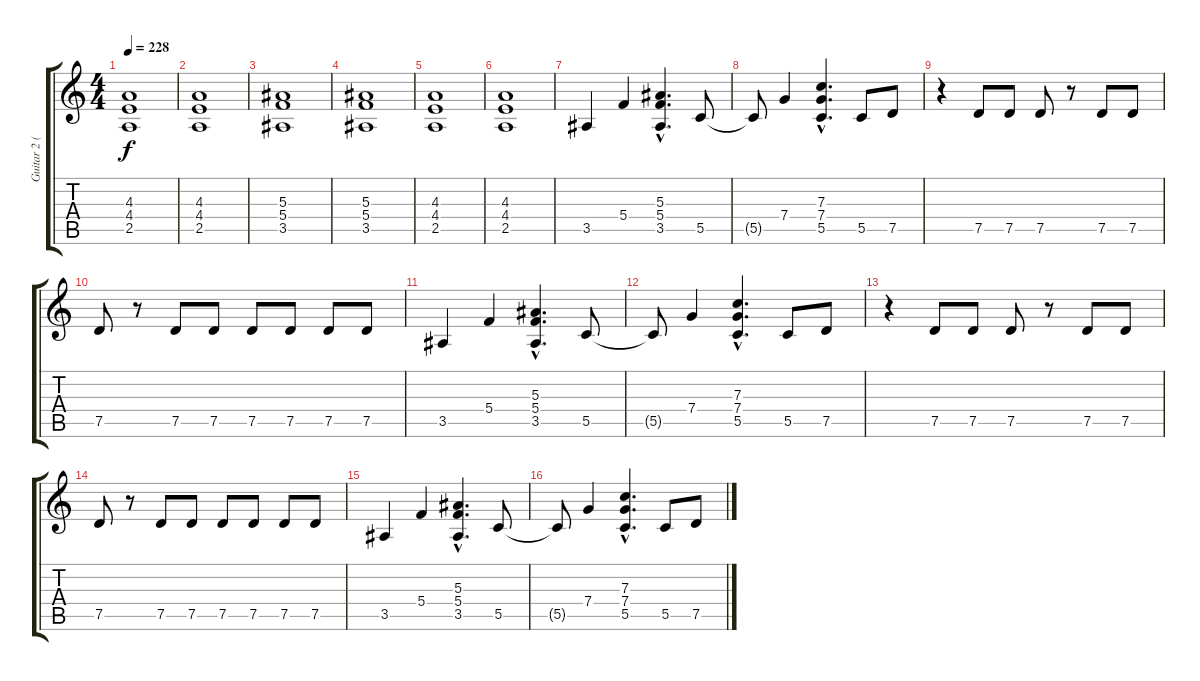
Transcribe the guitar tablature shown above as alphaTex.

\track ("Guitar 2 (Ale)" "Guitar 2 (") {instrument distortionguitar}
\staff {score tabs}
\tuning (D4 A3 F3 C3 G2 D2) {hide}
\ts (4 4)
\tempo 228
\clef g2
\ks c
(4.3 4.4 2.5).1{dy f} |
(4.3 4.4 2.5).1 |
(5.3 5.4 3.5).1 |
(5.3 5.4 3.5).1 |
(4.3 4.4 2.5).1 |
(4.3 4.4 2.5).1 |
3.5.4 5.4.4 (5.3{hac} 5.4{hac} 3.5{hac}).4{d} 5.5.8 |
5.5{t}.8 7.4.4 (7.3{hac} 7.4{hac} 5.5{hac}).4{d} 5.5.8 7.5.8 |
r.4 7.5.8 7.5.8 7.5.8 r.8 7.5.8 7.5.8 |
7.5.8 r.8 7.5.8 7.5.8 7.5.8 7.5.8 7.5.8 7.5.8 |
3.5.4 5.4.4 (5.3{hac} 5.4{hac} 3.5{hac}).4{d} 5.5.8 |
5.5{t}.8 7.4.4 (7.3{hac} 7.4{hac} 5.5{hac}).4{d} 5.5.8 7.5.8 |
r.4 7.5.8 7.5.8 7.5.8 r.8 7.5.8 7.5.8 |
7.5.8 r.8 7.5.8 7.5.8 7.5.8 7.5.8 7.5.8 7.5.8 |
3.5.4 5.4.4 (5.3{hac} 5.4{hac} 3.5{hac}).4{d} 5.5.8 |
5.5{t}.8 7.4.4 (7.3{hac} 7.4{hac} 5.5{hac}).4{d} 5.5.8 7.5.8
